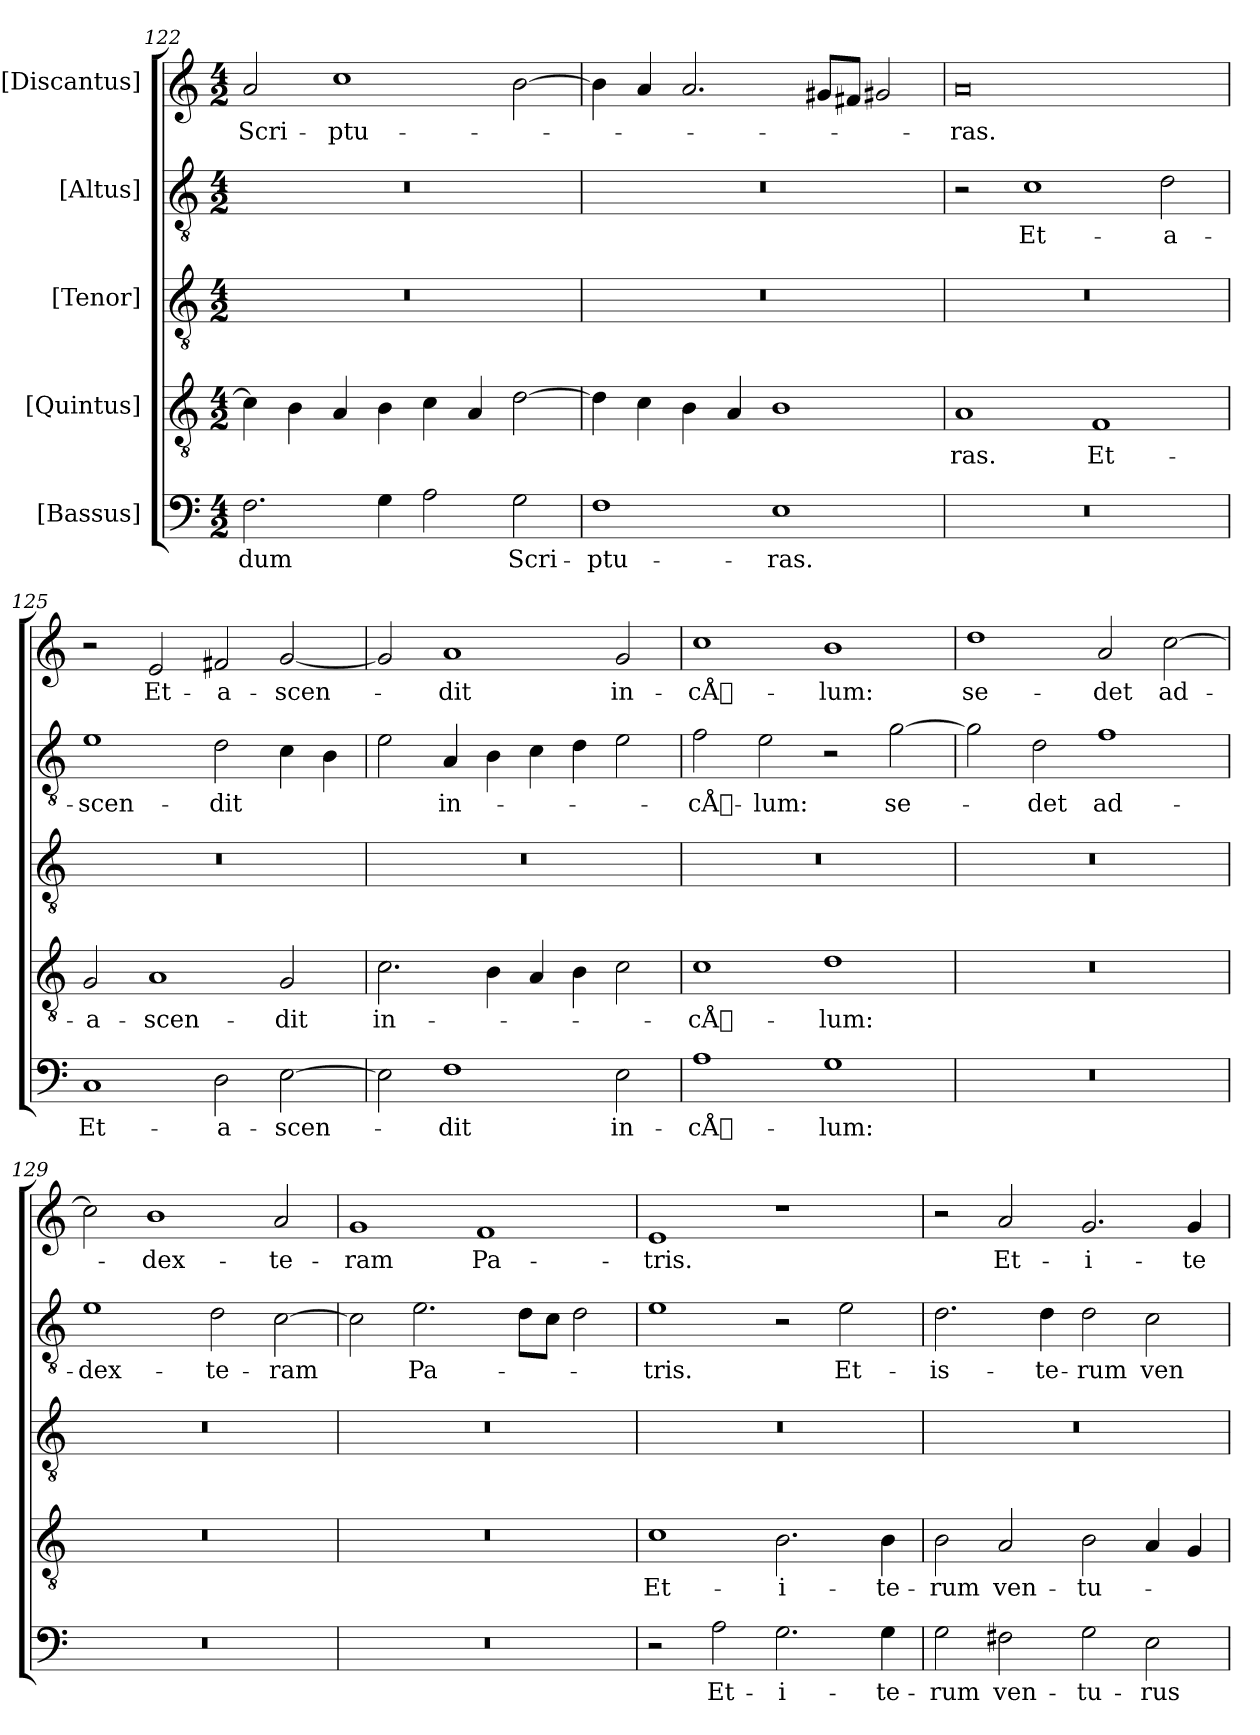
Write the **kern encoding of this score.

**kern	**text	**kern	**text	**kern	**kern	**text	**kern	**text
*part5	*part5	*part4	*part4	*part3	*part2	*part2	*part1	*part1
*staff5	*staff5	*staff4	*staff4	*staff3	*staff2	*staff2	*staff1	*staff1
*I"[Bassus]	*	*I"[Quintus]	*	*I"[Tenor]	*I"[Altus]	*	*I"[Discantus]	*
*clefF4	*	*clefGv2	*	*clefGv2	*clefGv2	*	*clefG2	*
*k[]	*	*k[]	*	*k[]	*k[]	*	*k[]	*
*M4/2	*	*M4/2	*	*M4/2	*M4/2	*	*M4/2	*
=122	=122	=122	=122	=122	=122	=122	=122	=122
2.F\	-dum	4c\]	.	0r	0r	.	2a/	Scri-
.	.	4B\	.	.	.	.	.	.
.	.	4A/	.	.	.	.	1cc\	-ptu-
4G\	.	4B\	.	.	.	.	.	.
2A\	.	4c\	.	.	.	.	.	.
.	.	4A/	.	.	.	.	.	.
2G\	Scri-	[2d\	.	.	.	.	[2b\	.
=123	=123	=123	=123	=123	=123	=123	=123	=123
1F\	-ptu-	4d\]	.	0r	0r	.	4b\]	.
.	.	4c\	.	.	.	.	4a/	.
.	.	4B\	.	.	.	.	2.a/	.
.	.	4A/	.	.	.	.	.	.
1E\	-ras.	1B\	.	.	.	.	.	.
.	.	.	.	.	.	.	8g#X/L	.
.	.	.	.	.	.	.	8f#X/J	.
.	.	.	.	.	.	.	2g#X/	.
=124	=124	=124	=124	=124	=124	=124	=124	=124
0r	.	1A/	-ras.	0r	2r	.	0a/	-ras.
.	.	.	.	.	1c\	Et-	.	.
.	.	1F/	Et-	.	.	.	.	.
.	.	.	.	.	2d\	a-	.	.
=125	=125	=125	=125	=125	=125	=125	=125	=125
1C/	Et-	2G/	a-	0r	1e\	-scen-	2r	.
.	.	1A/	-scen-	.	.	.	2e/	Et-
2D\	a-	.	.	.	2d\	-dit	2f#X/	a-
[2E\	-scen-	2G/	-dit	.	4c\	.	[2g/	-scen-
.	.	.	.	.	4B\	.	.	.
=126	=126	=126	=126	=126	=126	=126	=126	=126
2E\]	.	2.c\	in-	0r	2e\	.	2g/]	.
1F\	-dit	.	.	.	4A/	in-	1a/	-dit
.	.	4B\	.	.	4B\	.	.	.
.	.	4A/	.	.	4c\	.	.	.
.	.	4B\	.	.	4d\	.	.	.
2E\	in-	2c\	.	.	2e\	.	2g/	in-
=127	=127	=127	=127	=127	=127	=127	=127	=127
1A\	cÅ-	1c\	cÅ-	0r	2f\	cÅ-	1cc\	cÅ-
.	.	.	.	.	2e\	-lum:	.	.
1G\	-lum:	1d\	-lum:	.	2r	.	1b\	-lum:
.	.	.	.	.	[2g\	se-	.	.
=128	=128	=128	=128	=128	=128	=128	=128	=128
0r	.	0r	.	0r	2g\]	.	1dd\	se-
.	.	.	.	.	2d\	-det	.	.
.	.	.	.	.	1f\	ad-	2a/	-det
.	.	.	.	.	.	.	[2cc\	ad-
=129	=129	=129	=129	=129	=129	=129	=129	=129
0r	.	0r	.	0r	1e\	dex-	2cc\]	.
.	.	.	.	.	.	.	1b\	dex-
.	.	.	.	.	2d\	-te-	.	.
.	.	.	.	.	[2c\	-ram	2a/	-te-
=130	=130	=130	=130	=130	=130	=130	=130	=130
0r	.	0r	.	0r	2c\]	.	1g/	-ram
.	.	.	.	.	2.e\	Pa-	.	.
.	.	.	.	.	.	.	1f/	Pa-
.	.	.	.	.	8d\L	.	.	.
.	.	.	.	.	8c\J	.	.	.
.	.	.	.	.	2d\	.	.	.
=131	=131	=131	=131	=131	=131	=131	=131	=131
2r	.	1c\	Et-	0r	1e\	-tris.	1e/	-tris.
2A\	Et-	.	.	.	.	.	.	.
2.G\	i-	2.B\	i-	.	2r	.	1r	.
.	.	.	.	.	2e\	Et-	.	.
4G\	-te-	4B\	-te-	.	.	.	.	.
=132	=132	=132	=132	=132	=132	=132	=132	=132
2G\	-rum	2B\	-rum	0r	2.d\	is-	2r	.
2F#X\	ven-	2A/	ven-	.	.	.	2a/	Et-
.	.	.	.	.	4d\	-te-	.	.
2G\	-tu-	2B\	-tu-	.	2d\	-rum	2.g/	i-
2E\	-rus	4A/	.	.	2c\	ven-	.	.
.	.	4G/	.	.	.	.	4g/	-te-
=	=	=	=	=	=	=	=	=
*-	*-	*-	*-	*-	*-	*-	*-	*-
